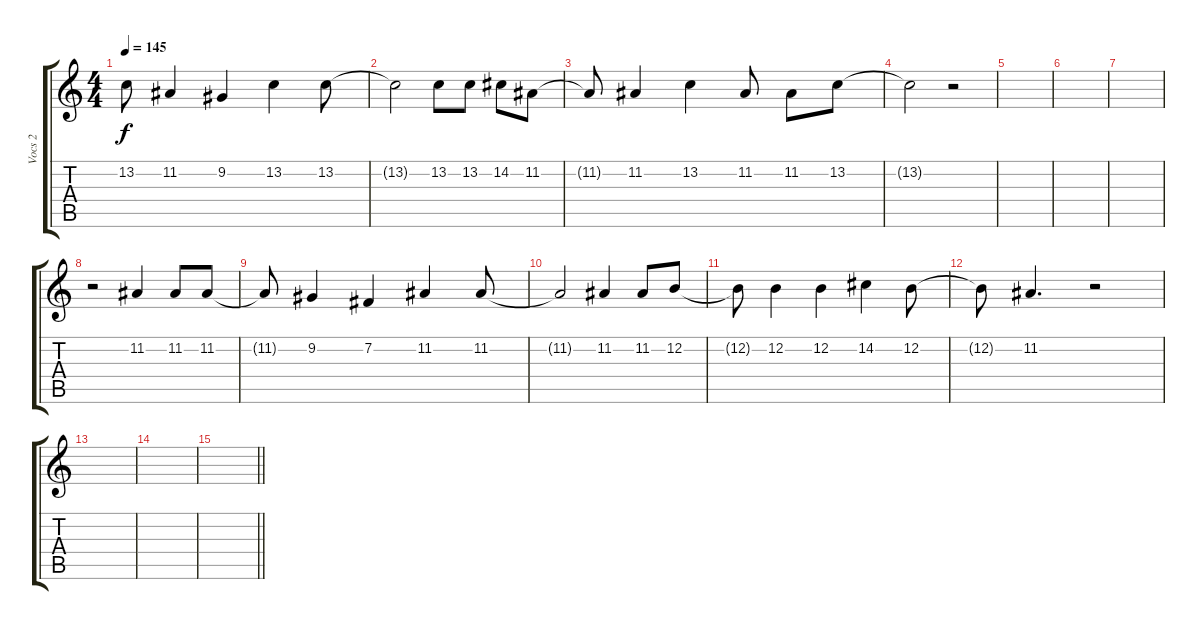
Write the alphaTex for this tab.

\track ("Vocs 2" "Vocs 2") {instrument flute}
\staff {score tabs}
\tuning (E4 B3 G3 D3 A2 E2) {hide}
\ts (4 4)
\tempo 145
\clef g2
\ks c
13.2{t}.8{dy f} 11.2.4 9.2.4 13.2.4 13.2.8 |
13.2{t}.2 13.2.8 13.2.8 14.2.8 11.2.8 |
11.2{t}.8 11.2.4 13.2.4 11.2.8 11.2.8 13.2.8 |
13.2{t}.2 r.2 |
|
|
|
r.2 11.2.4 11.2.8 11.2.8 |
11.2{t}.8 9.2.4 7.2.4 11.2.4 11.2.8 |
11.2{t}.2 11.2.4 11.2.8 12.2.8 |
12.2{t}.8 12.2.4 12.2.4 14.2.4 12.2.8 |
12.2{t}.8 11.2.4{d} r.2 |
|
|
\barLineRight lightlight
